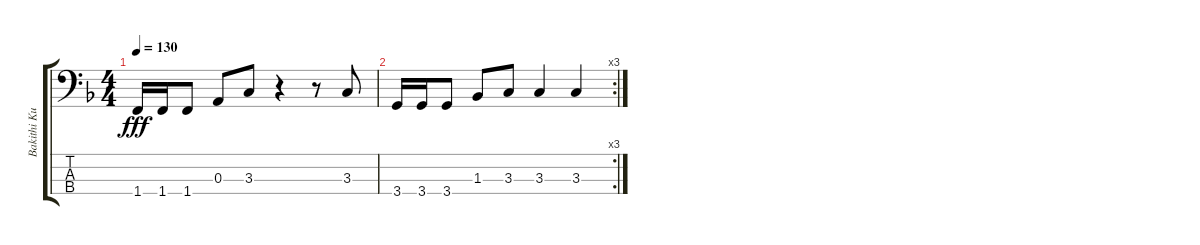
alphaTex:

\track ("Bakithi Kumalo" "Bakithi Ku") {instrument slapbass1}
\staff {score tabs}
\tuning (G2 D2 A1 E1) {hide}
\ts (4 4)
\tempo 130
\clef f4
\ks f
1.4.16{dy fff} 1.4.16 1.4.8 0.3.8 3.3.8 r.4 r.8 3.3.8 |
\rc 3
3.4.16 3.4.16 3.4.8 1.3.8 3.3.8 3.3.4 3.3.4
